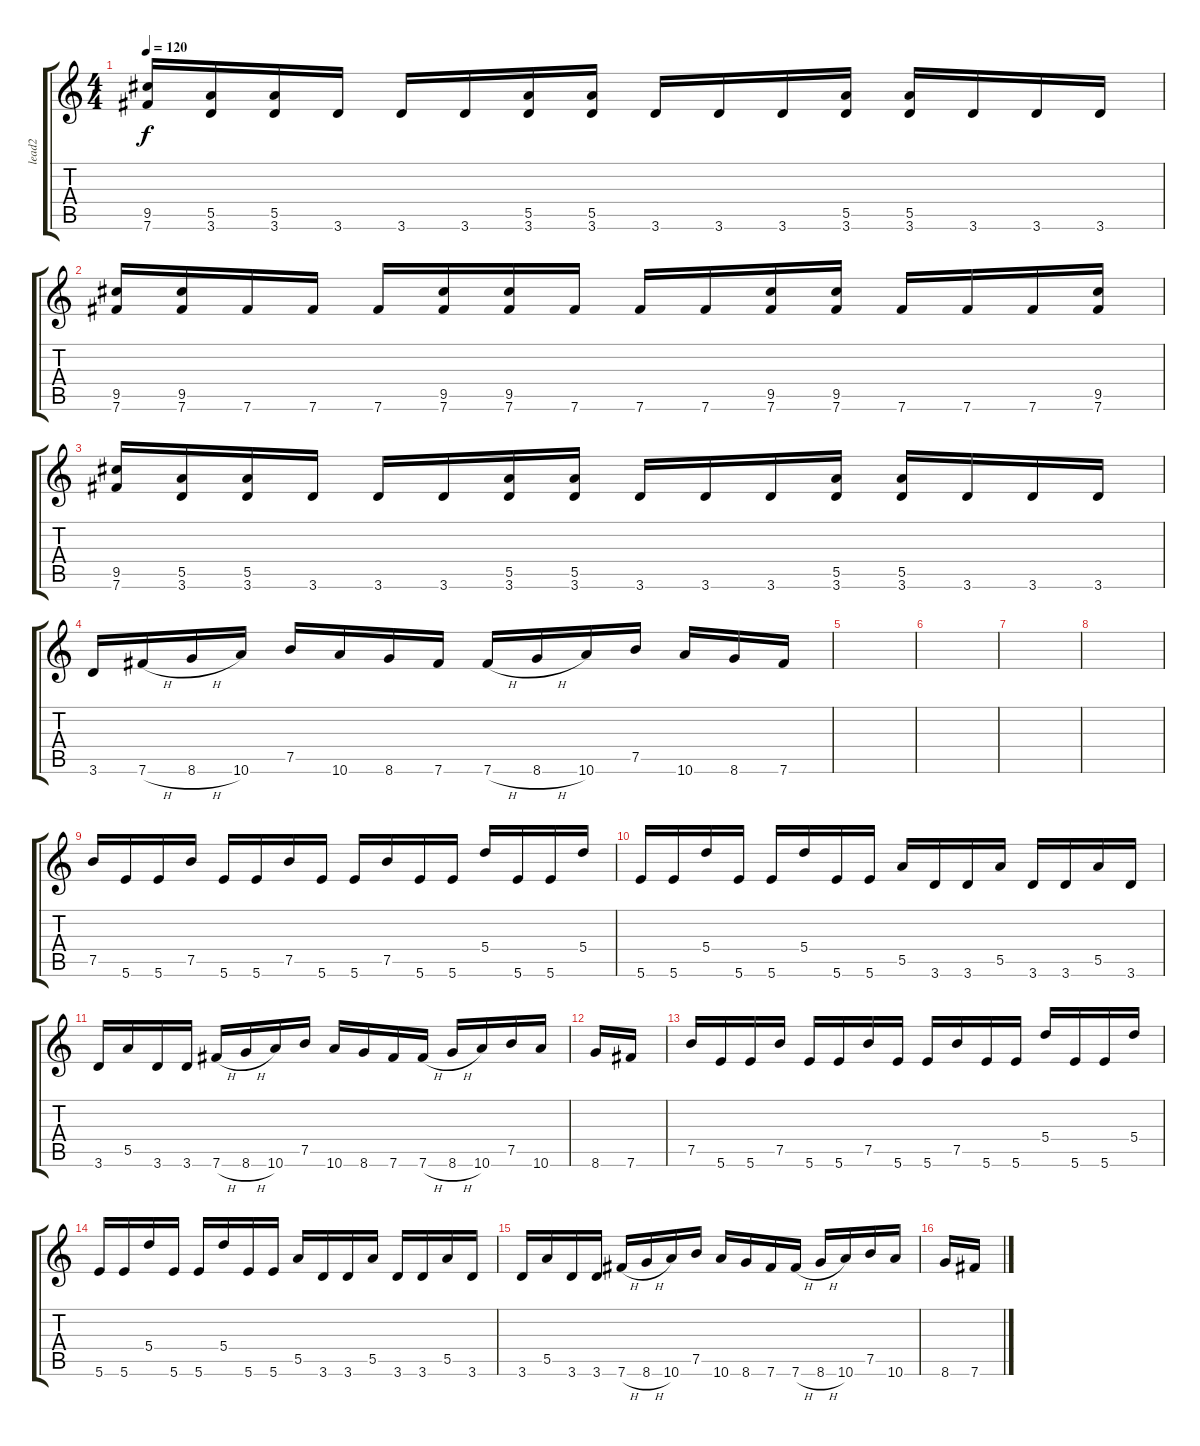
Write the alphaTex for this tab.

\track ("lead2" "lead2") {instrument distortionguitar}
\staff {score tabs}
\tuning (B5 Gb4 D4 A3 E3 B2) {hide}
\ts (4 4)
\tempo 120
\clef g2
\ks c
(9.5 7.6).16{dy f} (5.5 3.6).16 (5.5 3.6).16 3.6.16 3.6.16 3.6.16 (5.5 3.6).16 (5.5 3.6).16 3.6.16 3.6.16 3.6.16 (5.5 3.6).16 (5.5 3.6).16 3.6.16 3.6.16 3.6.16 |
(9.5 7.6).16 (9.5 7.6).16 7.6.16 7.6.16 7.6.16 (9.5 7.6).16 (9.5 7.6).16 7.6.16 7.6.16 7.6.16 (9.5 7.6).16 (9.5 7.6).16 7.6.16 7.6.16 7.6.16 (9.5 7.6).16 |
(9.5 7.6).16 (5.5 3.6).16 (5.5 3.6).16 3.6.16 3.6.16 3.6.16 (5.5 3.6).16 (5.5 3.6).16 3.6.16 3.6.16 3.6.16 (5.5 3.6).16 (5.5 3.6).16 3.6.16 3.6.16 3.6.16 |
3.6.16 7.6{h}.16 8.6{h}.16 10.6.16 7.5.16 10.6.16 8.6.16 7.6.16 7.6{h}.16 8.6{h}.16 10.6.16 7.5.16 10.6.16 8.6.16 7.6.16 |
|
|
|
|
7.5.16 5.6.16 5.6.16 7.5.16 5.6.16 5.6.16 7.5.16 5.6.16 5.6.16 7.5.16 5.6.16 5.6.16 5.4.16 5.6.16 5.6.16 5.4.16 |
5.6.16 5.6.16 5.4.16 5.6.16 5.6.16 5.4.16 5.6.16 5.6.16 5.5.16 3.6.16 3.6.16 5.5.16 3.6.16 3.6.16 5.5.16 3.6.16 |
3.6.16 5.5.16 3.6.16 3.6.16 7.6{h}.16 8.6{h}.16 10.6.16 7.5.16 10.6.16 8.6.16 7.6.16 7.6{h}.16 8.6{h}.16 10.6.16 7.5.16 10.6.16 |
8.6.16 7.6.16 |
7.5.16 5.6.16 5.6.16 7.5.16 5.6.16 5.6.16 7.5.16 5.6.16 5.6.16 7.5.16 5.6.16 5.6.16 5.4.16 5.6.16 5.6.16 5.4.16 |
5.6.16 5.6.16 5.4.16 5.6.16 5.6.16 5.4.16 5.6.16 5.6.16 5.5.16 3.6.16 3.6.16 5.5.16 3.6.16 3.6.16 5.5.16 3.6.16 |
3.6.16 5.5.16 3.6.16 3.6.16 7.6{h}.16 8.6{h}.16 10.6.16 7.5.16 10.6.16 8.6.16 7.6.16 7.6{h}.16 8.6{h}.16 10.6.16 7.5.16 10.6.16 |
8.6.16 7.6.16
